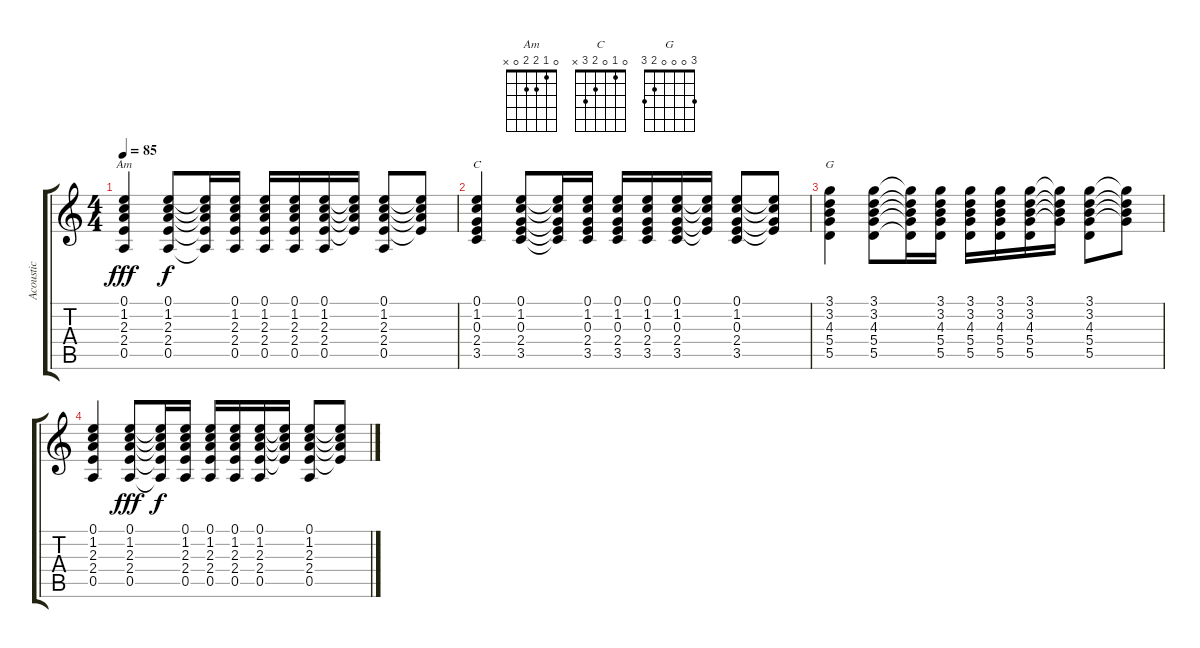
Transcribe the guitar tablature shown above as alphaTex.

\track (" Acoustic Guitar" " Acoustic ") {instrument acousticguitarsteel}
\staff {score tabs}
\tuning (E4 B3 G3 D3 A2 E2) {hide}
\chord ("Am" 0 1 2 2 0 x)
\chord ("C" 0 1 0 2 3 x)
\chord ("G" 3 0 0 0 2 3)
\ts (4 4)
\tempo 85
\clef g2
\ks c
(0.1 1.2 2.3 2.4 0.5).4{ch "Am" dy fff} (0.1 1.2 2.3 2.4 0.5).8{dy f} (0.1{t} 1.2{t} 2.3{t} 2.4{t} 0.5{t}).16 (0.1 1.2 2.3 2.4 0.5).16 (0.1 1.2 2.3 2.4 0.5).16 (0.1 1.2 2.3 2.4 0.5).16 (0.1 1.2 2.3 2.4 0.5).16 (0.1{t} 1.2{t} 2.3{t} 2.4{t}).16 (0.1 1.2 2.3 2.4 0.5).8 (0.1{t} 1.2{t} 2.3{t} 2.4{t}).8 |
(0.1 1.2 0.3 2.4 3.5).4{ch "C"} (0.1 1.2 0.3 2.4 3.5).8 (0.1{t} 1.2{t} 0.3{t} 2.4{t} 3.5{t}).16 (0.1 1.2 0.3 2.4 3.5).16 (0.1 1.2 0.3 2.4 3.5).16 (0.1 1.2 0.3 2.4 3.5).16 (0.1 1.2 0.3 2.4 3.5).16 (0.1{t} 1.2{t} 0.3{t} 2.4{t}).16 (0.1 1.2 0.3 2.4 3.5).8 (0.1{t} 1.2{t} 0.3{t} 2.4{t}).8 |
(3.1 3.2 4.3 5.4 5.5).4{ch "G"} (3.1 3.2 4.3 5.4 5.5).8 (3.1{t} 3.2{t} 4.3{t} 5.4{t} 5.5{t}).16 (3.1 3.2 4.3 5.4 5.5).16 (3.1 3.2 4.3 5.4 5.5).16 (3.1 3.2 4.3 5.4 5.5).16 (3.1 3.2 4.3 5.4 5.5).16 (3.1{t} 3.2{t} 4.3{t} 5.4{t}).16 (3.1 3.2 4.3 5.4 5.5).8 (3.1{t} 3.2{t} 4.3{t} 5.4{t}).8 |
(0.1 1.2 2.3 2.4 0.5).4 (0.1 1.2 2.3 2.4 0.5).8{dy fff} (0.1{t} 1.2{t} 2.3{t} 2.4{t} 0.5{t}).16{dy f} (0.1 1.2 2.3 2.4 0.5).16 (0.1 1.2 2.3 2.4 0.5).16 (0.1 1.2 2.3 2.4 0.5).16 (0.1 1.2 2.3 2.4 0.5).16 (0.1{t} 1.2{t} 2.3{t} 2.4{t}).16 (0.1 1.2 2.3 2.4 0.5).8 (0.1{t} 1.2{t} 2.3{t} 2.4{t}).8
